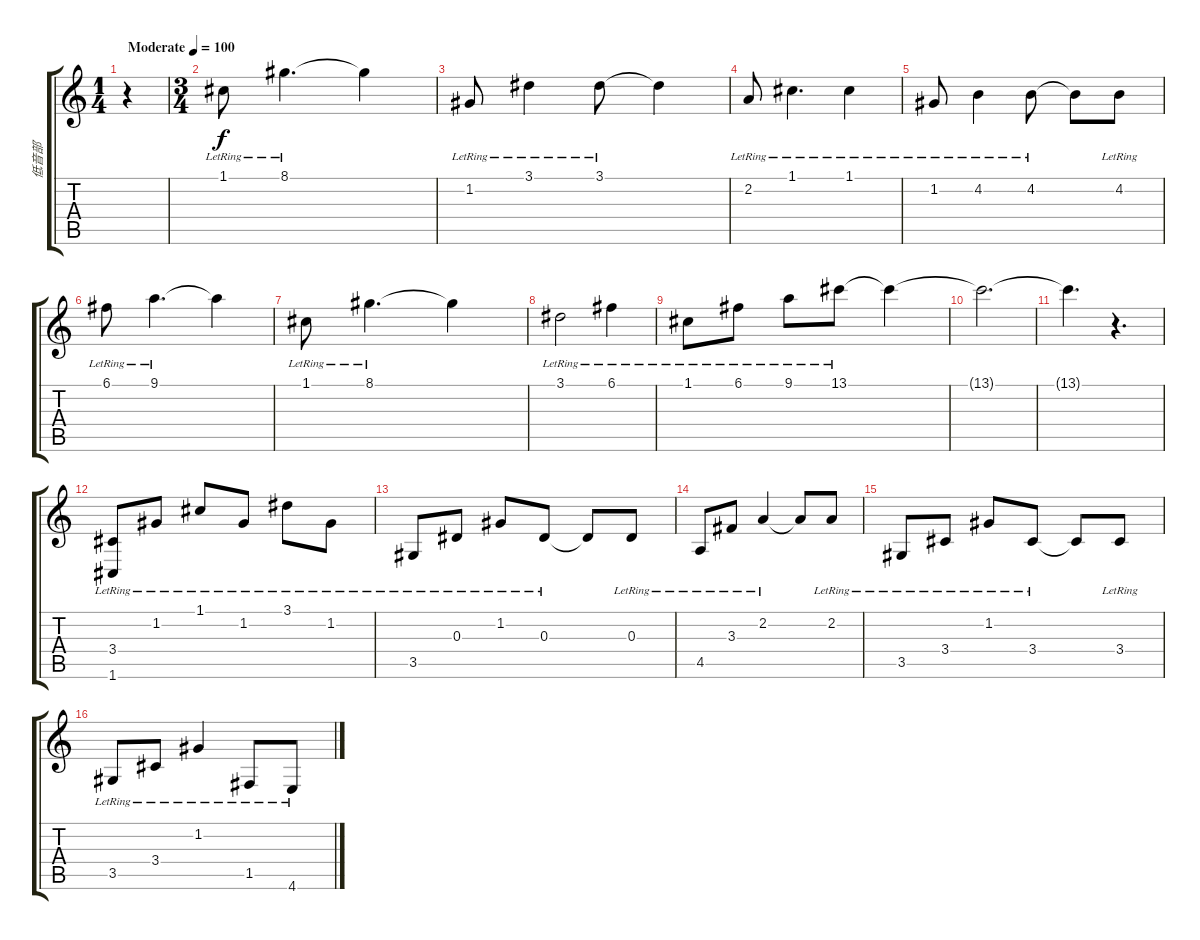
\track ("低音部" "低音部") {instrument acousticguitarnylon}
\staff {score tabs}
\tuning (C4 G3 Eb3 Bb2 F2 C2) {hide}
\ts (1 4)
\tempo (100 "Moderate")
\clef g2
\ks c
r.4{dy f instrument acousticguitarnylon} |
\ts (3 4)
1.1{lr}.8 8.1{lr}.4{d} 8.1{t}.4 |
1.2{lr}.8 3.1{lr}.4 3.1{lr}.8 3.1{t}.4 |
2.2{lr}.8 1.1{lr}.4{d} 1.1{lr}.4 |
1.2{lr}.8 4.2{lr}.4 4.2{lr}.8 4.2{t}.8 4.2{lr}.8 |
6.1{lr}.8 9.1{lr}.4{d} 9.1{t}.4 |
1.1{lr}.8 8.1{lr}.4{d} 8.1{t}.4 |
3.1{lr}.2 6.1{lr}.4 |
1.1{lr}.8 6.1{lr}.8 9.1{lr}.8 13.1{lr}.8 13.1{t}.4 |
13.1{t}.2{d} |
13.1{t}.4{d} r.4{d} |
(3.4{lr} 1.6{lr}).8 1.2{lr}.8 1.1{lr}.8 1.2{lr}.8 3.1{lr}.8 1.2{lr}.8 |
3.5{lr}.8 0.3{lr}.8 1.2{lr}.8 0.3{lr}.8 0.3{t}.8 0.3{lr}.8 |
4.5{lr}.8 3.3{lr}.8 2.2{lr}.4 2.2{t}.8 2.2{lr}.8 |
3.5{lr}.8 3.4{lr}.8 1.2{lr}.8 3.4{lr}.8 3.4{t}.8 3.4{lr}.8 |
3.5{lr}.8 3.4{lr}.8 1.2{lr}.4 1.5{lr}.8 4.6{lr}.8
